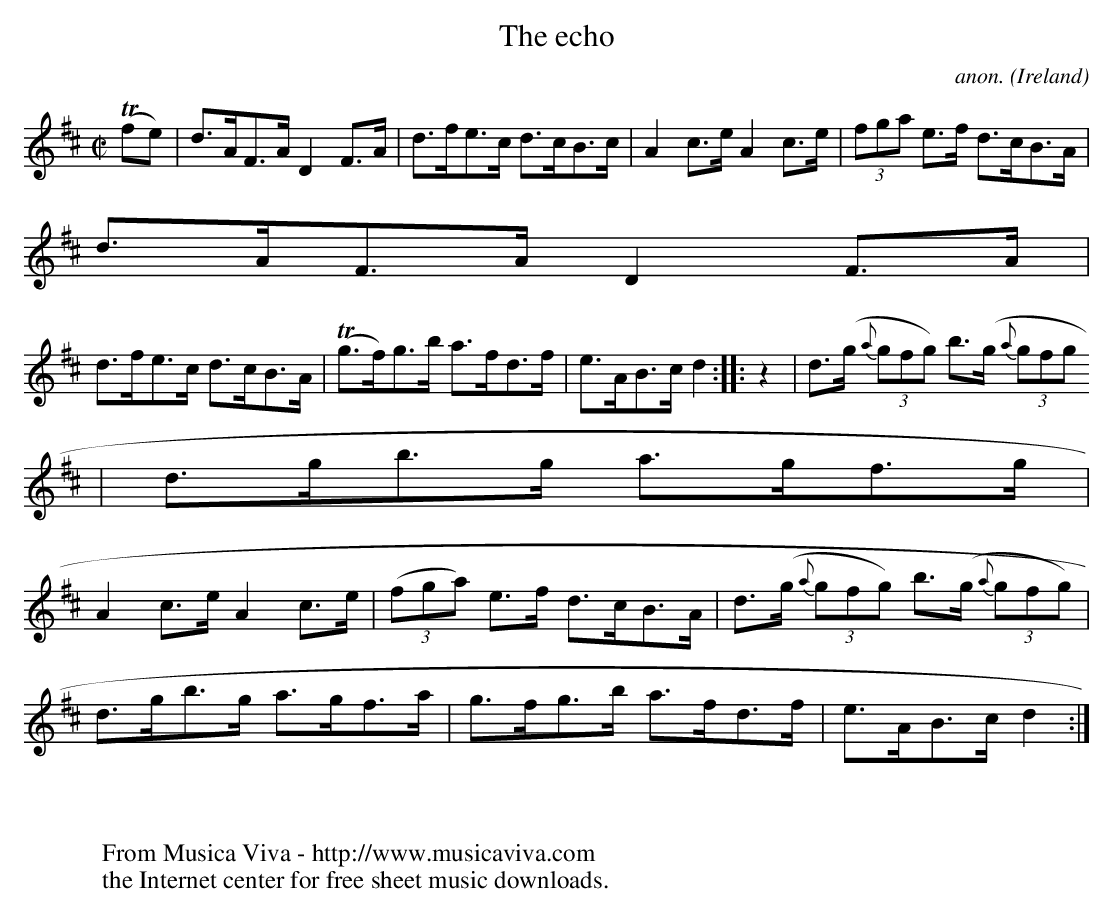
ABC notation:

X:1
T: The echo
C: anon.
O: Ireland
8.abc
M: C|
L: 1/8
K: D
(Tfe)|d>AF>A D2 F>A|d>fe>c d>cB>c|A2 c>e A2 c>e|(3fga e>f d>cB>A|
d>AF>A D2 F>A|
d>fe>c d>cB>A|(Tg>f)g>b a>fd>f|e>AB>c d2::z2|d>(g {a}(3gfg) b>(g {a}(3gfg
)|
d>gb>g a>gf>g|
A2 c>e A2 c>e|(3(fga) e>f d>cB>A|d>(g {a}(3gfg) b>(g {a}(3gfg)|
d>gb>g a>gf>a|g>fg>b a>fd>f|e>AB>c d2:|
W:
W:
W: From Musica Viva - http://www.musicaviva.com
W: the Internet center for free sheet music downloads.
